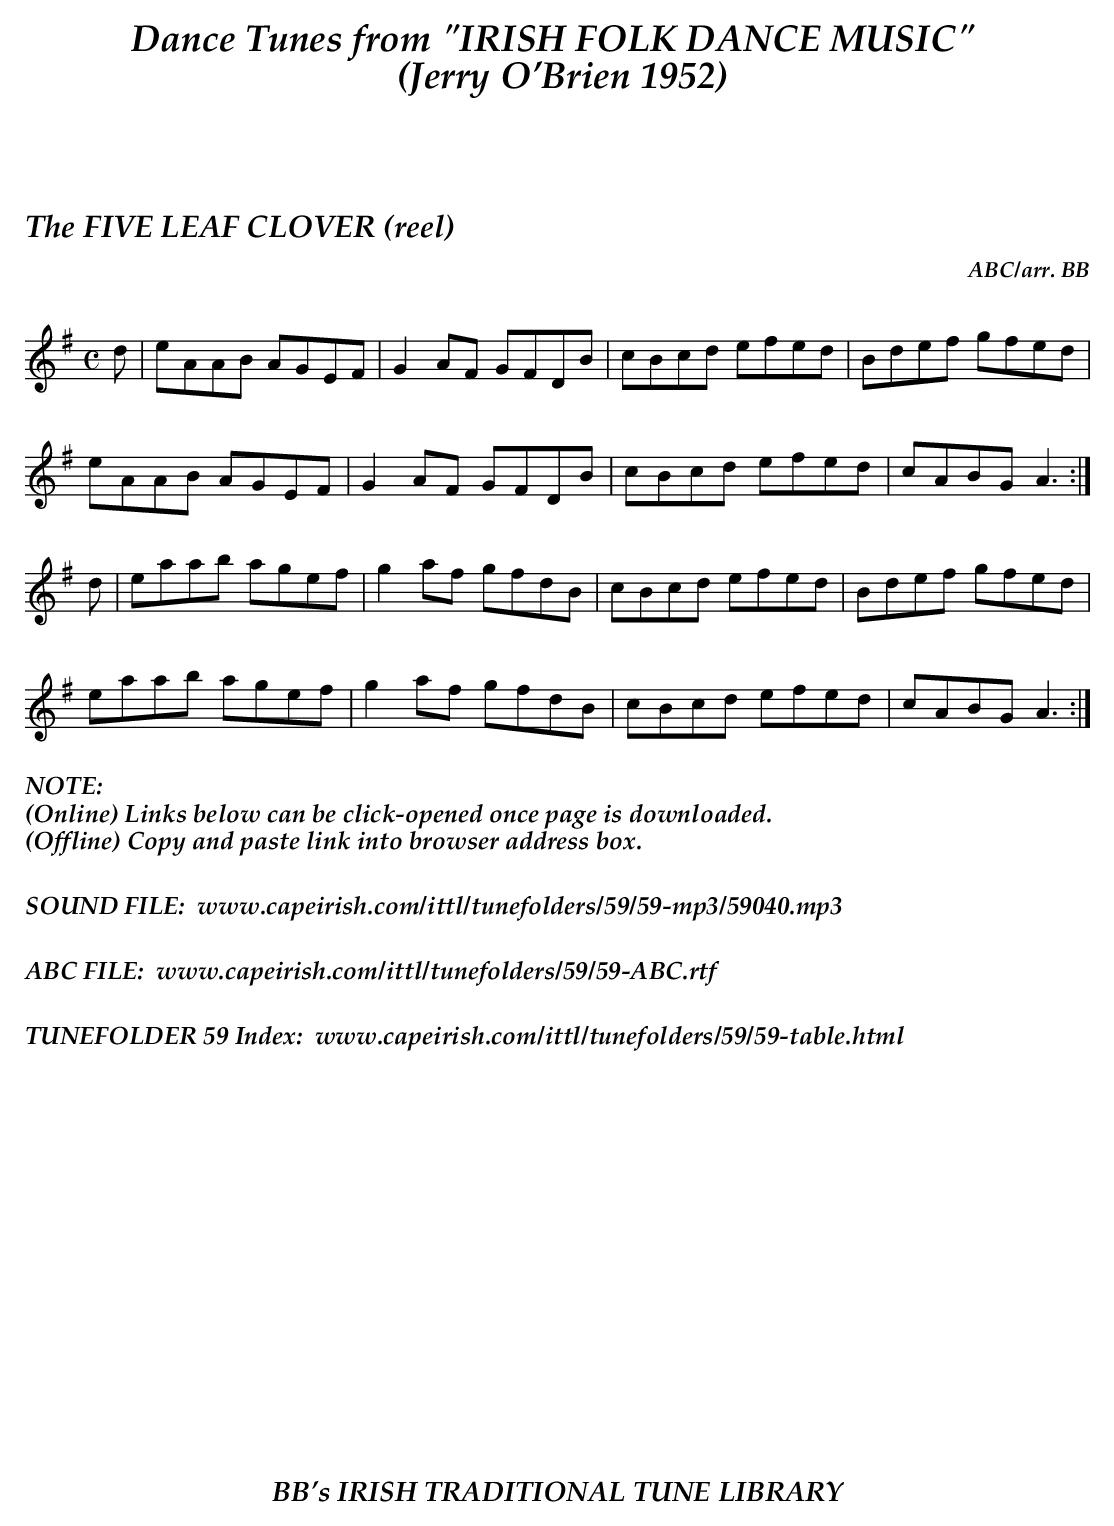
X:1
T:FIVE LEAF CLOVER (reel), The
C:ABC/arr. BB
M:C
K:Ador
d|eAAB AGEF|G2AF GFDB|cBcd efed|Bdef gfed|
eAAB AGEF|G2AF GFDB|cBcd efed|cABG A3 :|
d|eaab agef|g2af gfdB|cBcd efed|Bdef gfed|
eaab agef|g2af gfdB|cBcd efed|cABG A3 :|
%%textoption left
%%textfont "Palatino-BoldItalic" 16
%%begintext
%%NOTE:
(Online) Links below can be click-opened once page is downloaded.
(Offline) Copy and paste link into browser address box.
%%
%%
SOUND FILE:  www.capeirish.com/ittl/tunefolders/59/59-mp3/59040.mp3
%%
%%
ABC FILE:  www.capeirish.com/ittl/tunefolders/59/59-ABC.rtf
%%
%%
TUNEFOLDER 59 Index:  www.capeirish.com/ittl/tunefolders/59/59-table.html
